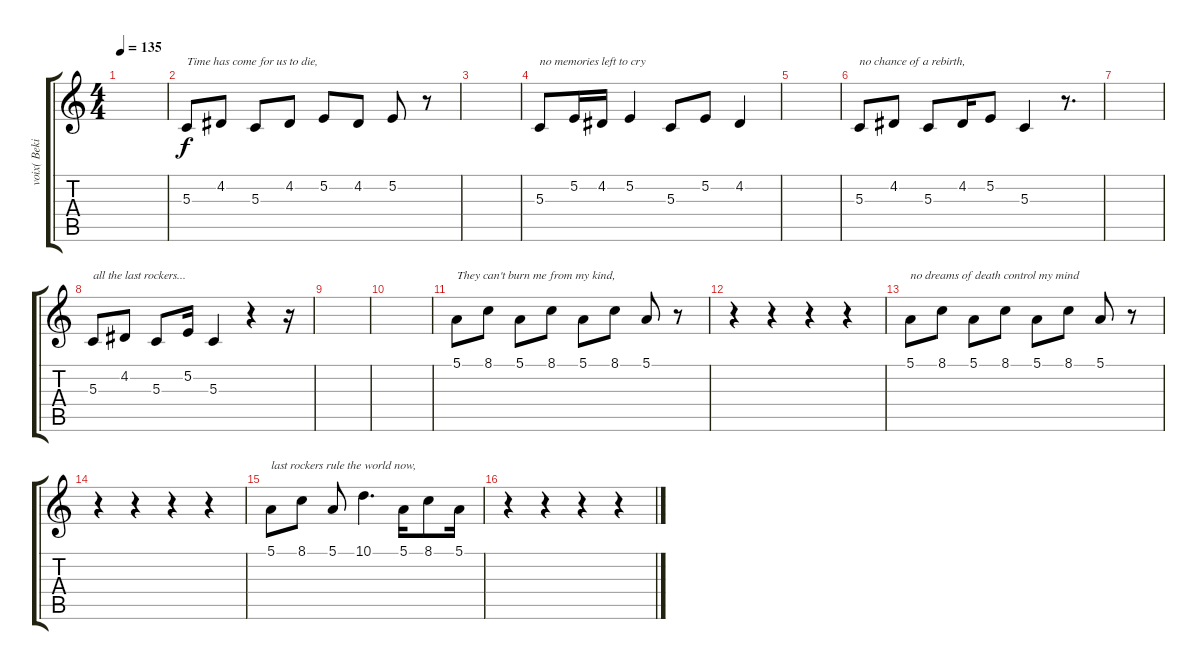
\track ("voix( Beki Bondage )" "voix( Beki") {instrument englishhorn}
\staff {score tabs}
\tuning (E4 B3 G3 D3 A2 E2) {hide}
\ts (4 4)
\tempo 135
\clef g2
\ks c
|
5.3.8{txt "Time has come for us to die,"} 4.2.8 5.3.8 4.2.8 5.2.8 4.2.8 5.2.8 r.8 |
|
5.3.8{txt "no memories left to cry"} 5.2.16 4.2.16 5.2.4 5.3.8 5.2.8 4.2.4 |
|
5.3.8{txt "no chance of a rebirth,"} 4.2.8 5.3.8 4.2.16 5.2.8 5.3.4 r.8{d} |
|
5.3.8{txt "all the last rockers..."} 4.2.8 5.3.8 5.2.16 5.3.4 r.4 r.16 |
|
|
5.1.8{txt "They can't burn me from my kind,"} 8.1.8 5.1.8 8.1.8 5.1.8 8.1.8 5.1.8 r.8 |
r.4 r.4 r.4 r.4 |
5.1.8{txt "no dreams of death control my mind"} 8.1.8 5.1.8 8.1.8 5.1.8 8.1.8 5.1.8 r.8 |
r.4 r.4 r.4 r.4 |
5.1.8{txt "last rockers rule the world now,"} 8.1.8 5.1.8 10.1.4{d} 5.1.16 8.1.8 5.1.16 |
r.4 r.4 r.4 r.4
